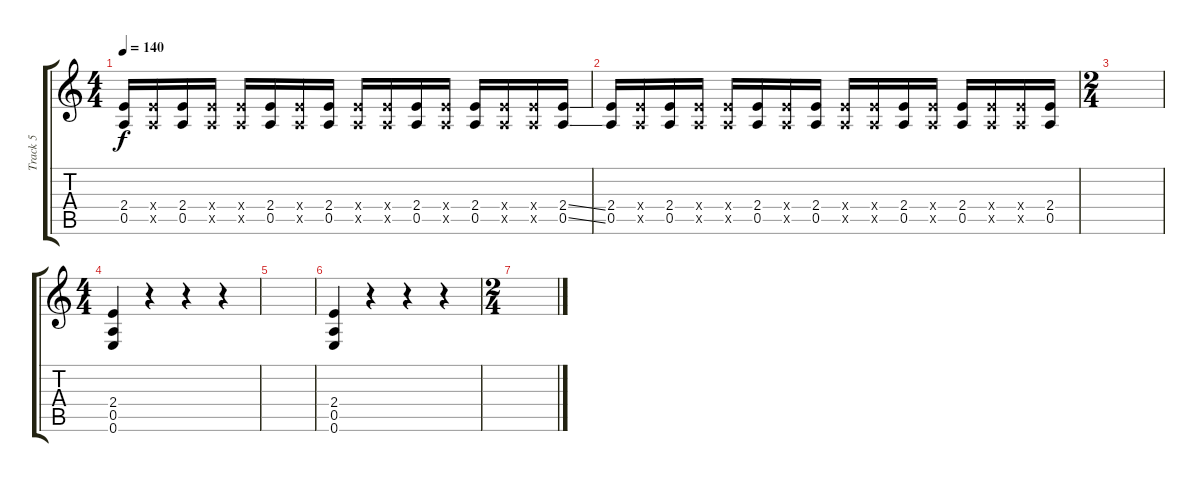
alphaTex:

\track ("Track 5" "Track 5") {instrument distortionguitar}
\staff {score tabs}
\tuning (E4 B3 G3 D3 A2 E2) {hide}
\ts (4 4)
\tempo 140
\clef g2
\ks c
(2.4 0.5).16{dy f volume 10} (2.4{x} 0.5{x}).16 (2.4 0.5).16 (2.4{x} 0.5{x}).16 (2.4{x} 0.5{x}).16 (2.4 0.5).16 (2.4{x} 0.5{x}).16 (2.4 0.5).16 (2.4{x} 0.5{x}).16 (2.4{x} 0.5{x}).16 (2.4 0.5).16 (2.4{x} 0.5{x}).16 (2.4 0.5).16 (2.4{x} 0.5{x}).16 (2.4{x} 0.5{x}).16 (2.4{ss} 0.5{ss}).16 |
(2.4 0.5).16{volume 10} (2.4{x} 0.5{x}).16 (2.4 0.5).16 (2.4{x} 0.5{x}).16 (2.4{x} 0.5{x}).16 (2.4 0.5).16 (2.4{x} 0.5{x}).16 (2.4 0.5).16 (2.4{x} 0.5{x}).16 (2.4{x} 0.5{x}).16 (2.4 0.5).16 (2.4{x} 0.5{x}).16 (2.4 0.5).16 (2.4{x} 0.5{x}).16 (2.4{x} 0.5{x}).16 (2.4 0.5).16 |
\ts (2 4)
|
\ts (4 4)
(2.4 0.5 0.6).4{volume 12} r.4 r.4 r.4 |
|
(2.4 0.5 0.6).4{volume 0} r.4 r.4 r.4 |
\ts (2 4)
